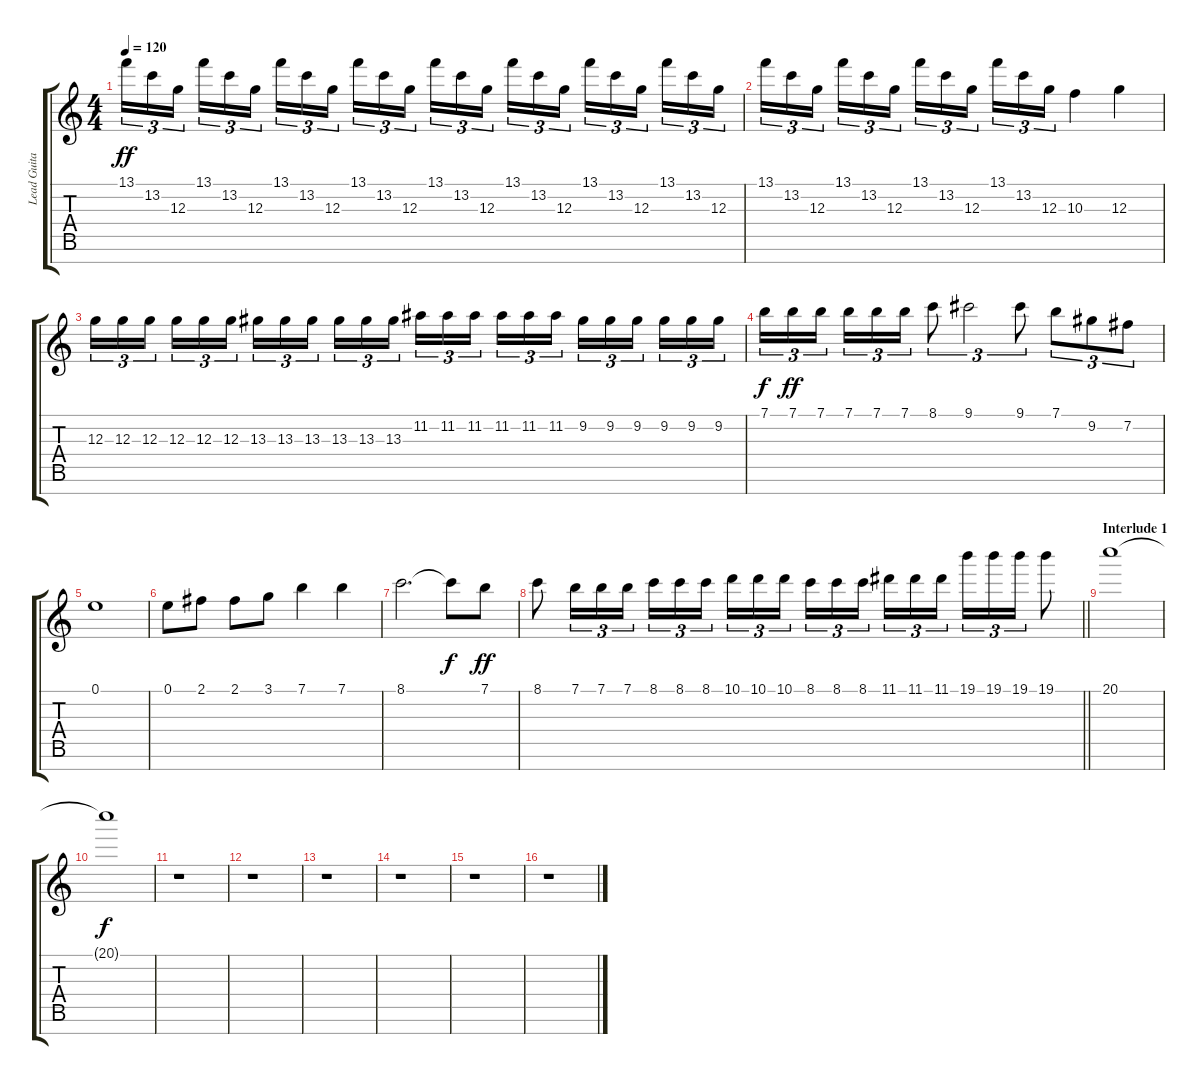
\track ("Lead Guitar" "Lead Guita") {instrument distortionguitar}
\staff {score tabs}
\tuning (E4 B3 G3 D3 A2 E2 B1) {hide}
\ts (4 4)
\tempo 120
\clef g2
\ks c
13.1.16{tu (3 2) dy ff} 13.2.16{tu (3 2)} 12.3.16{tu (3 2) beam splitsecondary} 13.1.16{tu (3 2)} 13.2.16{tu (3 2)} 12.3.16{tu (3 2)} 13.1.16{tu (3 2)} 13.2.16{tu (3 2)} 12.3.16{tu (3 2) beam splitsecondary} 13.1.16{tu (3 2)} 13.2.16{tu (3 2)} 12.3.16{tu (3 2)} 13.1.16{tu (3 2)} 13.2.16{tu (3 2)} 12.3.16{tu (3 2) beam splitsecondary} 13.1.16{tu (3 2)} 13.2.16{tu (3 2)} 12.3.16{tu (3 2)} 13.1.16{tu (3 2)} 13.2.16{tu (3 2)} 12.3.16{tu (3 2) beam splitsecondary} 13.1.16{tu (3 2)} 13.2.16{tu (3 2)} 12.3.16{tu (3 2)} |
13.1.16{tu (3 2)} 13.2.16{tu (3 2)} 12.3.16{tu (3 2) beam splitsecondary} 13.1.16{tu (3 2)} 13.2.16{tu (3 2)} 12.3.16{tu (3 2)} 13.1.16{tu (3 2)} 13.2.16{tu (3 2)} 12.3.16{tu (3 2) beam splitsecondary} 13.1.16{tu (3 2)} 13.2.16{tu (3 2)} 12.3.16{tu (3 2)} 10.3.4 12.3.4 |
12.3.16{tu (3 2)} 12.3.16{tu (3 2)} 12.3.16{tu (3 2) beam splitsecondary} 12.3.16{tu (3 2)} 12.3.16{tu (3 2)} 12.3.16{tu (3 2)} 13.3.16{tu (3 2)} 13.3.16{tu (3 2)} 13.3.16{tu (3 2) beam splitsecondary} 13.3.16{tu (3 2)} 13.3.16{tu (3 2)} 13.3.16{tu (3 2)} 11.2.16{tu (3 2)} 11.2.16{tu (3 2)} 11.2.16{tu (3 2) beam splitsecondary} 11.2.16{tu (3 2)} 11.2.16{tu (3 2)} 11.2.16{tu (3 2)} 9.2.16{tu (3 2)} 9.2.16{tu (3 2)} 9.2.16{tu (3 2) beam splitsecondary} 9.2.16{tu (3 2)} 9.2.16{tu (3 2)} 9.2.16{tu (3 2)} |
7.1.16{tu (3 2) dy f} 7.1.16{tu (3 2) dy ff} 7.1.16{tu (3 2) beam splitsecondary} 7.1.16{tu (3 2)} 7.1.16{tu (3 2)} 7.1.16{tu (3 2)} 8.1.8{tu (3 2)} 9.1.2{tu (3 2)} 9.1.8{tu (3 2)} 7.1.8{tu (3 2)} 9.2.8{tu (3 2)} 7.2.8{tu (3 2)} |
0.1.1 |
0.1.8 2.1.8 2.1.8 3.1.8 7.1.4 7.1.4 |
8.1.2{d} 8.1{t}.8{dy f} 7.1.8{dy ff} |
\barLineRight lightlight
8.1.8 7.1.16{tu (3 2)} 7.1.16{tu (3 2)} 7.1.16{tu (3 2)} 8.1.16{tu (3 2)} 8.1.16{tu (3 2)} 8.1.16{tu (3 2) beam splitsecondary} 10.1.16{tu (3 2)} 10.1.16{tu (3 2)} 10.1.16{tu (3 2)} 8.1.16{tu (3 2)} 8.1.16{tu (3 2)} 8.1.16{tu (3 2) beam splitsecondary} 11.1.16{tu (3 2)} 11.1.16{tu (3 2)} 11.1.16{tu (3 2)} 19.1.16{tu (3 2)} 19.1.16{tu (3 2)} 19.1.16{tu (3 2)} 19.1.8 |
\section ("" "Interlude 1")
20.1.1 |
20.1{t}.1{dy f} |
r.1 |
r.1 |
r.1 |
r.1 |
r.1 |
r.1
